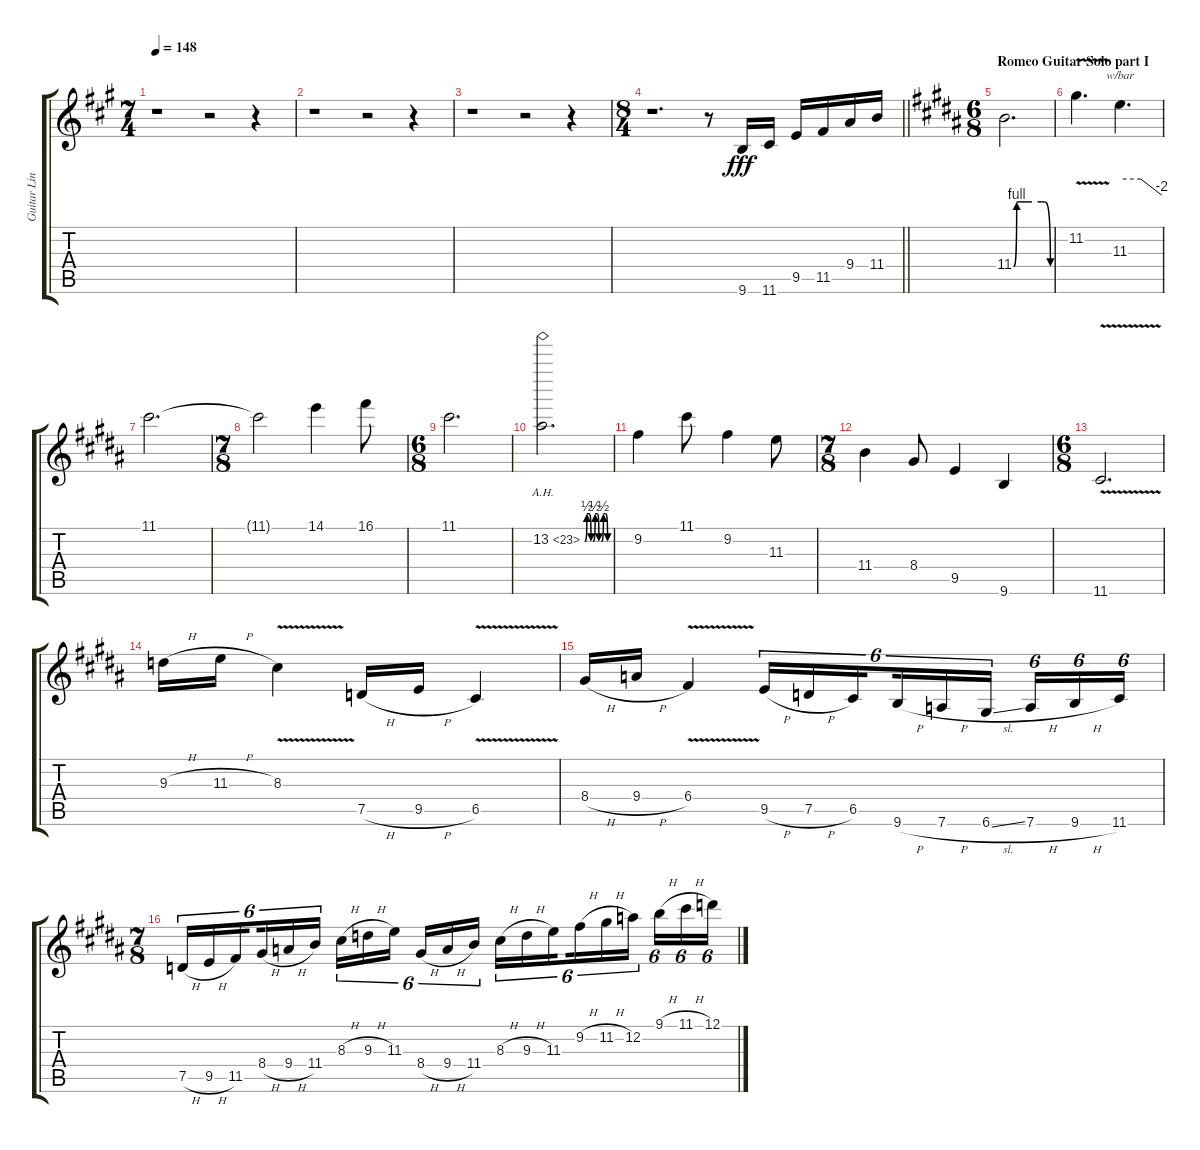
\track ("Guitar Line 3 [Solo]" "Guitar Lin") {instrument overdrivenguitar}
\staff {score tabs}
\tuning (D4 A3 F3 C3 G2 D2) {hide}
\ts (7 4)
\tempo 148
\clef g2
\ks a
r.1{dy fff} r.2 r.4 |
r.1 r.2 r.4 |
r.1 r.2 r.4 |
\ts (8 4)
\barLineRight lightlight
r.1{d volume 16 balance 16 instrument overdrivenguitar} r.8 9.6.16 11.6.16 9.5.16 11.5.16 9.4.16 11.4.16 |
\ts (6 8)
\section ("" "Romeo Guitar Solo part I")
\ks b
11.4{be (custom 0 0 5 4 10 4 20 4 30 4 45 4 50 4 60 0)}.2{d} |
11.2{v}.4{d} 11.3.4{d tbe (custom default 0 0 30 0 60 -8)} |
11.1.2{d} |
\ts (7 8)
11.1{t}.2 14.1.4 16.1.8 |
\ts (6 8)
11.1.2{d} |
13.2{be (custom 0 0 5 2 10 2 15 0 20 0 25 2 30 2 34 0 40 0 45 2 50 2 55 0 60 0) ah 10}.2{d} |
9.2.4 11.1.8 9.2.4 11.3.8 |
\ts (7 8)
11.4.4 8.4.8 9.5.4 9.6.4 |
\ts (6 8)
11.6{v}.2{d} |
9.3{h}.16 11.3{h}.16 8.3{v}.4 7.5{h}.16 9.5{h}.16 6.5{v}.4 |
8.4{h}.16 9.4{h}.16 6.4{v}.4 9.5{h}.16{tu (6 4)} 7.5{h}.16{tu (6 4)} 6.5.16{tu (6 4) beam splitsecondary} 9.6{h}.16{tu (6 4)} 7.6{h}.16{tu (6 4)} 6.6{sl}.16{tu (6 4) beam splitsecondary} 7.6{h}.16{tu (6 4)} 9.6{h}.16{tu (6 4)} 11.6.16{tu (6 4)} |
\ts (7 8)
7.5{h}.16{tu (6 4)} 9.5{h}.16{tu (6 4)} 11.5.16{tu (6 4) beam splitsecondary} 8.4{h}.16{tu (6 4)} 9.4{h}.16{tu (6 4)} 11.4.16{tu (6 4) beam splitsecondary} 8.3{h}.16{tu (6 4)} 9.3{h}.16{tu (6 4)} 11.3.16{tu (6 4) beam split} 8.4{h}.16{tu (6 4)} 9.4{h}.16{tu (6 4)} 11.4.16{tu (6 4) beam splitsecondary} 8.3{h}.16{tu (6 4)} 9.3{h}.16{tu (6 4)} 11.3.16{tu (6 4) beam splitsecondary} 9.2{h}.16{tu (6 4)} 11.2{h}.16{tu (6 4)} 12.2.16{tu (6 4) beam splitsecondary} 9.1{h}.16{tu (6 4)} 11.1{h}.16{tu (6 4)} 12.1{h}.16{tu (6 4)}
